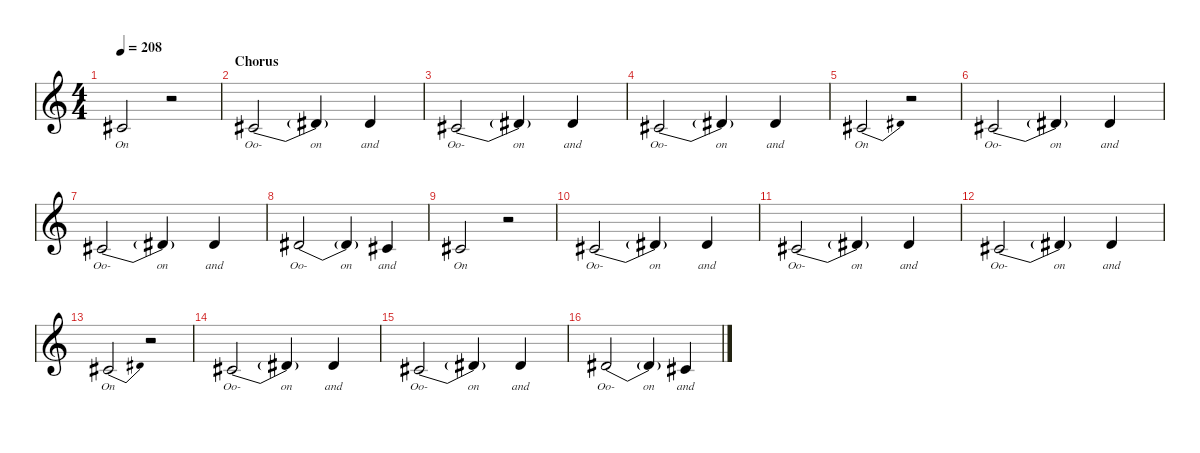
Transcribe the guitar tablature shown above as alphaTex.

\defaultSystemsLayout 4
\hideDynamics
\bracketExtendMode nobrackets
\singleTrackTrackNamePolicy hidden
\multiTrackTrackNamePolicy hidden
\otherSystemsTrackNameOrientation horizontal
\track ("V. Harmony 3" "sng.") {multiBarRest instrument voiceoohs}
\staff {score}
\tuning (Eb4 Bb3 Gb3 Db3 Ab2 Eb2)
\ts (4 4)
\tempo 208
\clef g2
\ks c
3.2{acc #}.2{lyrics (0 "On") lyrics (1 "") lyrics (2 "") lyrics (3 "") lyrics (4 "") dy mf beam Up} r.2{beam Up} |
\section ("" "Chorus")
3.2{be (bend 0 0 15 4) acc #}.2{lyrics (0 "Oo-") lyrics (1 "") lyrics (2 "") lyrics (3 "") lyrics (4 "") beam Up} 3.2{t}.4{lyrics (0 "on") lyrics (1 "") lyrics (2 "") lyrics (3 "") lyrics (4 "") beam Up} 5.2{acc #}.4{lyrics (0 "and") lyrics (1 "") lyrics (2 "") lyrics (3 "") lyrics (4 "") beam Up} |
3.2{be (bend 0 0 15 4) acc #}.2{lyrics (0 "Oo-") lyrics (1 "") lyrics (2 "") lyrics (3 "") lyrics (4 "") beam Up} 3.2{t}.4{lyrics (0 "on") lyrics (1 "") lyrics (2 "") lyrics (3 "") lyrics (4 "") beam Up} 5.2{acc #}.4{lyrics (0 "and") lyrics (1 "") lyrics (2 "") lyrics (3 "") lyrics (4 "") beam Up} |
3.2{be (bend 0 0 15 4) acc #}.2{lyrics (0 "Oo-") lyrics (1 "") lyrics (2 "") lyrics (3 "") lyrics (4 "") beam Up} 3.2{t}.4{lyrics (0 "on") lyrics (1 "") lyrics (2 "") lyrics (3 "") lyrics (4 "") beam Up} 5.2{acc #}.4{lyrics (0 "and") lyrics (1 "") lyrics (2 "") lyrics (3 "") lyrics (4 "") beam Up} |
3.2{be (bend 0 0 15 4) acc #}.2{lyrics (0 "On") lyrics (1 "") lyrics (2 "") lyrics (3 "") lyrics (4 "") beam Up} r.2{beam Up} |
3.2{be (bend 0 0 15 4) acc #}.2{lyrics (0 "Oo-") lyrics (1 "") lyrics (2 "") lyrics (3 "") lyrics (4 "") beam Up} 3.2{t}.4{lyrics (0 "on") lyrics (1 "") lyrics (2 "") lyrics (3 "") lyrics (4 "") beam Up} 5.2{acc #}.4{lyrics (0 "and") lyrics (1 "") lyrics (2 "") lyrics (3 "") lyrics (4 "") beam Up} |
3.2{be (bend 0 0 15 4) acc #}.2{lyrics (0 "Oo-") lyrics (1 "") lyrics (2 "") lyrics (3 "") lyrics (4 "") beam Up} 3.2{t}.4{lyrics (0 "on") lyrics (1 "") lyrics (2 "") lyrics (3 "") lyrics (4 "") beam Up} 5.2{acc #}.4{lyrics (0 "and") lyrics (1 "") lyrics (2 "") lyrics (3 "") lyrics (4 "") beam Up} |
5.2{be (bendrelease 0 0 21 4 31.799999999999997 4 49.199999999999996 0) acc #}.2{lyrics (0 "Oo-") lyrics (1 "") lyrics (2 "") lyrics (3 "") lyrics (4 "") beam Up} 5.2{t acc #}.4{lyrics (0 "on") lyrics (1 "") lyrics (2 "") lyrics (3 "") lyrics (4 "") beam Up} 3.2{acc #}.4{lyrics (0 "and") lyrics (1 "") lyrics (2 "") lyrics (3 "") lyrics (4 "") beam Up} |
3.2{acc #}.2{lyrics (0 "On") lyrics (1 "") lyrics (2 "") lyrics (3 "") lyrics (4 "") beam Up} r.2{beam Up} |
3.2{be (bend 0 0 15 4) acc #}.2{lyrics (0 "Oo-") lyrics (1 "") lyrics (2 "") lyrics (3 "") lyrics (4 "") beam Up} 3.2{t}.4{lyrics (0 "on") lyrics (1 "") lyrics (2 "") lyrics (3 "") lyrics (4 "") beam Up} 5.2{acc #}.4{lyrics (0 "and") lyrics (1 "") lyrics (2 "") lyrics (3 "") lyrics (4 "") beam Up} |
3.2{be (bend 0 0 15 4) acc #}.2{lyrics (0 "Oo-") lyrics (1 "") lyrics (2 "") lyrics (3 "") lyrics (4 "") beam Up} 3.2{t}.4{lyrics (0 "on") lyrics (1 "") lyrics (2 "") lyrics (3 "") lyrics (4 "") beam Up} 5.2{acc #}.4{lyrics (0 "and") lyrics (1 "") lyrics (2 "") lyrics (3 "") lyrics (4 "") beam Up} |
3.2{be (bend 0 0 15 4) acc #}.2{lyrics (0 "Oo-") lyrics (1 "") lyrics (2 "") lyrics (3 "") lyrics (4 "") beam Up} 3.2{t}.4{lyrics (0 "on") lyrics (1 "") lyrics (2 "") lyrics (3 "") lyrics (4 "") beam Up} 5.2{acc #}.4{lyrics (0 "and") lyrics (1 "") lyrics (2 "") lyrics (3 "") lyrics (4 "") beam Up} |
3.2{be (bend 0 0 15 4) acc #}.2{lyrics (0 "On") lyrics (1 "") lyrics (2 "") lyrics (3 "") lyrics (4 "") beam Up} r.2{beam Up} |
3.2{be (bend 0 0 15 4) acc #}.2{lyrics (0 "Oo-") lyrics (1 "") lyrics (2 "") lyrics (3 "") lyrics (4 "") beam Up} 3.2{t}.4{lyrics (0 "on") lyrics (1 "") lyrics (2 "") lyrics (3 "") lyrics (4 "") beam Up} 5.2{acc #}.4{lyrics (0 "and") lyrics (1 "") lyrics (2 "") lyrics (3 "") lyrics (4 "") beam Up} |
3.2{be (bend 0 0 15 4) acc #}.2{lyrics (0 "Oo-") lyrics (1 "") lyrics (2 "") lyrics (3 "") lyrics (4 "") beam Up} 3.2{t}.4{lyrics (0 "on") lyrics (1 "") lyrics (2 "") lyrics (3 "") lyrics (4 "") beam Up} 5.2{acc #}.4{lyrics (0 "and") lyrics (1 "") lyrics (2 "") lyrics (3 "") lyrics (4 "") beam Up} |
5.2{be (bendrelease 0 0 21 4 31.799999999999997 4 49.199999999999996 0) acc #}.2{lyrics (0 "Oo-") lyrics (1 "") lyrics (2 "") lyrics (3 "") lyrics (4 "") beam Up} 5.2{t acc #}.4{lyrics (0 "on") lyrics (1 "") lyrics (2 "") lyrics (3 "") lyrics (4 "") beam Up} 3.2{acc #}.4{lyrics (0 "and") lyrics (1 "") lyrics (2 "") lyrics (3 "") lyrics (4 "") beam Up}
